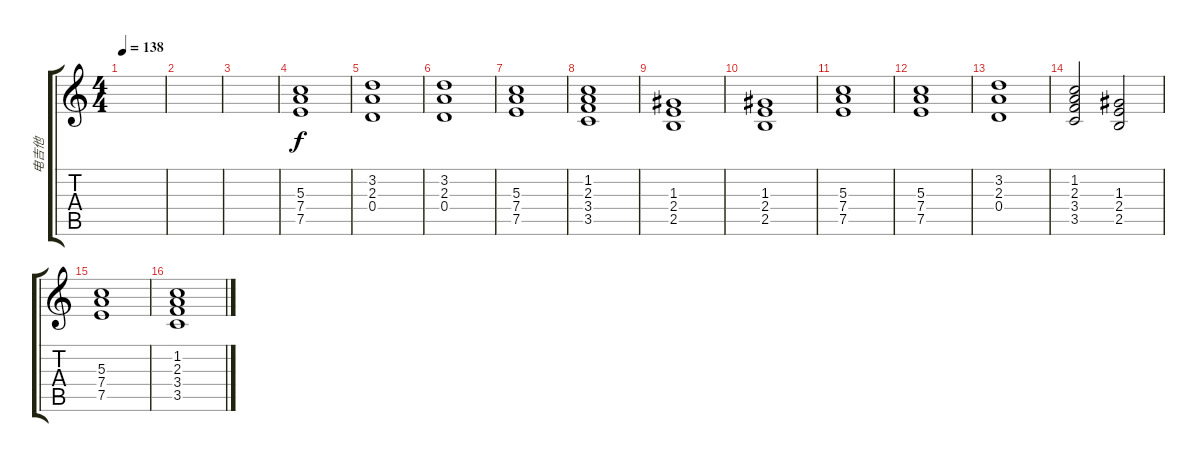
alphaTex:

\track ("电吉他" "电吉他") {instrument distortionguitar}
\staff {score tabs}
\tuning (E4 B3 G3 D3 A2 E2) {hide}
\ts (4 4)
\tempo 138
\clef g2
\ks c
|
|
|
(5.3 7.4 7.5).1 |
(3.2 2.3 0.4).1 |
(3.2 2.3 0.4).1 |
(5.3 7.4 7.5).1 |
(1.2 2.3 3.4 3.5).1 |
(1.3 2.4 2.5).1 |
(1.3 2.4 2.5).1 |
(5.3 7.4 7.5).1 |
(5.3 7.4 7.5).1 |
(3.2 2.3 0.4).1 |
(1.2 2.3 3.4 3.5).2 (1.3 2.4 2.5).2 |
(5.3 7.4 7.5).1 |
(1.2 2.3 3.4 3.5).1
